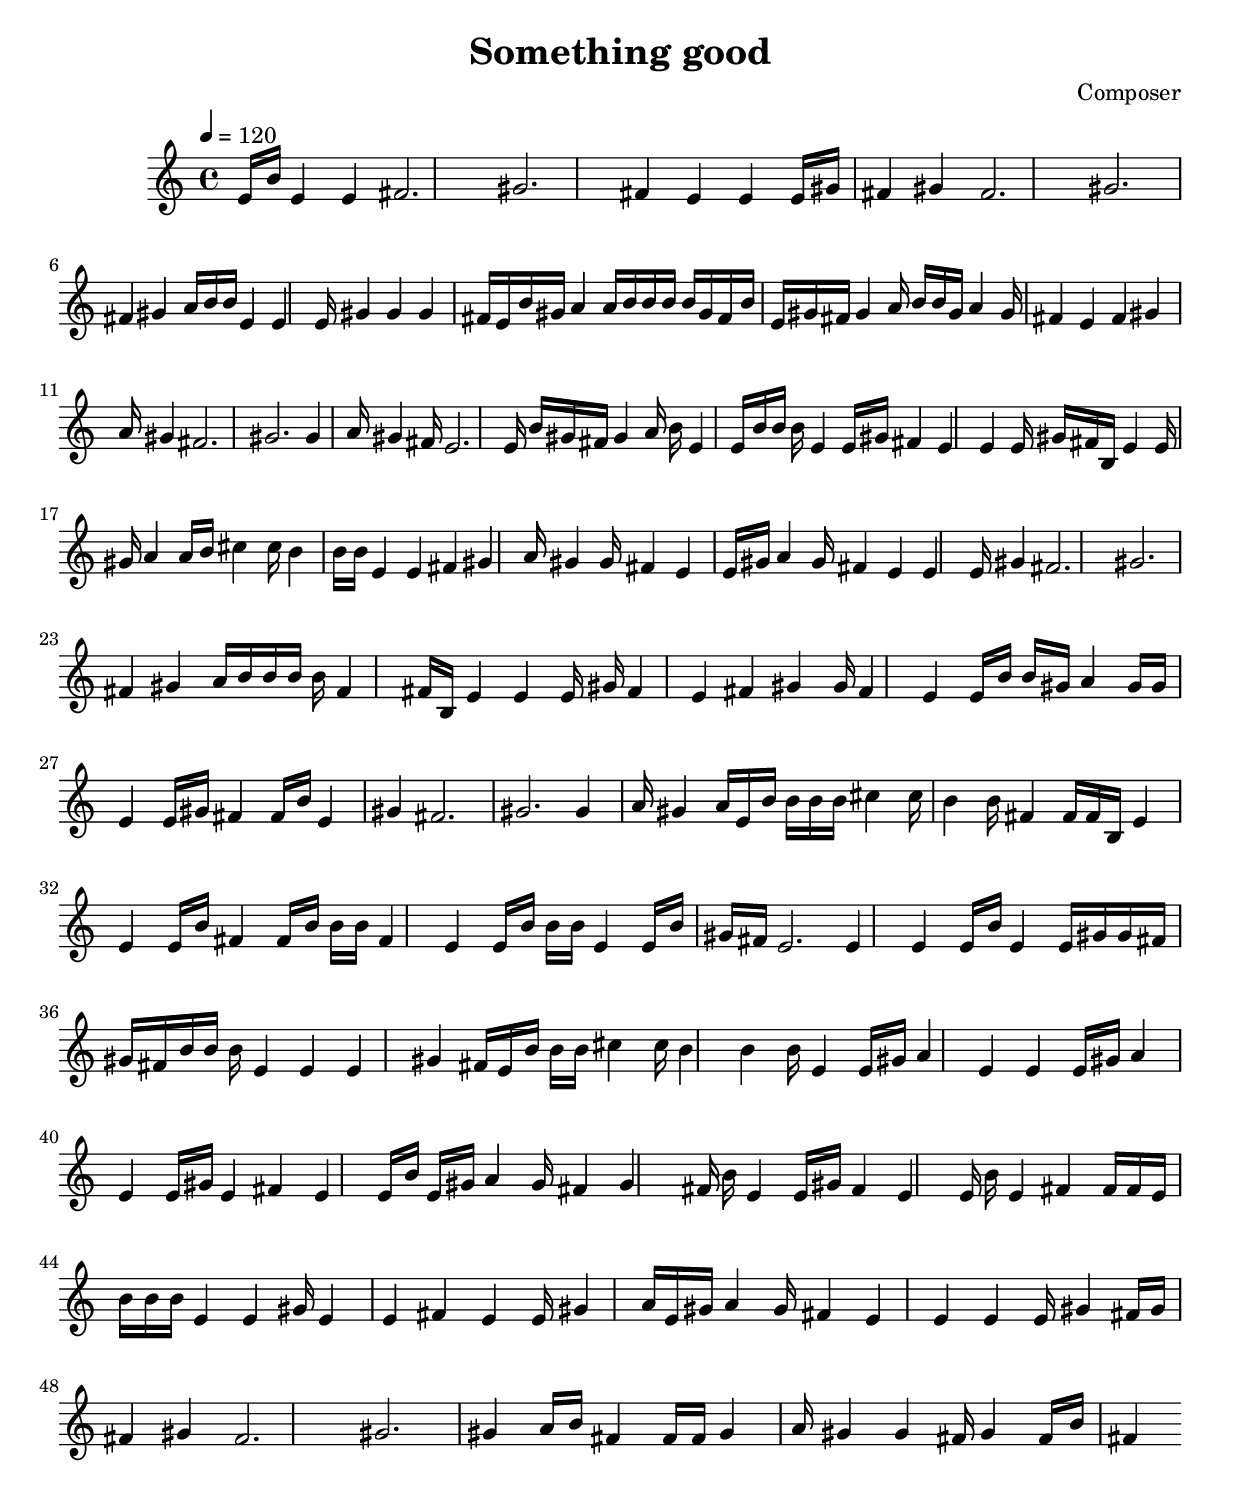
\version "2.18.2"

\header {
  title = "Something good"
  composer = "Composer"
}

\score
{
  \new Staff
  {
    \tempo 4=120
    \key c \major
    \clef treble
{ e'16 b'16 e'4 e'4 fis'2. gis'2. fis'4 e'4 e'4 e'16 gis'16 fis'4 gis'4 fis'2. gis'2. fis'4 gis'4 a'16 b'16 b'16 e'4 e'4 e'16 gis'4 gis'4 gis'4 fis'16 e'16 b'16 gis'16 a'4 a'16 b'16 b'16 b'16 b'16 gis'16 fis'16 b'16 e'16 gis'16 fis'16 gis'4 a'16 b'16 b'16 gis'16 a'4 gis'16 fis'4 e'4 fis'4 gis'4 a'16 gis'4 fis'2. gis'2. gis'4 a'16 gis'4 fis'16 e'2. e'16 b'16 gis'16 fis'16 gis'4 a'16 b'16 e'4 e'16 b'16 b'16 b'16 e'4 e'16 gis'16 fis'4 e'4 e'4 e'16 gis'16 fis'16 b16 e'4 e'16 gis'16 a'4 a'16 b'16 cis''4 cis''16 b'4 b'16 b'16 e'4 e'4 fis'4 gis'4 a'16 gis'4 gis'16 fis'4 e'4 e'16 gis'16 a'4 gis'16 fis'4 e'4 e'4 e'16 gis'4 fis'2. gis'2. fis'4 gis'4 a'16 b'16 b'16 b'16 b'16 fis'4 fis'16 b16 e'4 e'4 e'16 gis'16 fis'4 e'4 fis'4 gis'4 gis'16 fis'4 e'4 e'16 b'16 b'16 gis'16 a'4 gis'16 gis'16 e'4 e'16 gis'16 fis'4 fis'16 b'16 e'4 gis'4 fis'2. gis'2. gis'4 a'16 gis'4 a'16 e'16 b'16 b'16 b'16 b'16 cis''4 cis''16 b'4 b'16 fis'4 fis'16 fis'16 b16 e'4 e'4 e'16 b'16 fis'4 fis'16 b'16 b'16 b'16 fis'4 e'4 e'16 b'16 b'16 b'16 e'4 e'16 b'16 gis'16 fis'16 e'2. e'4 e'4 e'16 b'16 e'4 e'16 gis'16 gis'16 fis'16 gis'16 fis'16 b'16 b'16 b'16 e'4 e'4 e'4 gis'4 fis'16 e'16 b'16 b'16 b'16 cis''4 cis''16 b'4 b'4 b'16 e'4 e'16 gis'16 a'4 e'4 e'4 e'16 gis'16 a'4 e'4 e'16 gis'16 e'4 fis'4 e'4 e'16 b'16 e'16 gis'16 a'4 gis'16 fis'4 gis'4 fis'16 b'16 e'4 e'16 gis'16 fis'4 e'4 e'16 b'16 e'4 fis'4 fis'16 fis'16 e'16 b'16 b'16 b'16 e'4 e'4 gis'16 e'4 e'4 fis'4 e'4 e'16 gis'4 a'16 e'16 gis'16 a'4 gis'16 fis'4 e'4 e'4 e'4 e'16 gis'4 fis'16 gis'16 fis'4 gis'4 fis'2. gis'2. gis'4 a'16 b'16 fis'4 fis'16 fis'16 gis'4 a'16 gis'4 gis'4 fis'16 gis'4 fis'16 b'16 fis'4 } \\ 
  } % Staff


  \layout {
    \context { \RemoveEmptyStaffContext }
  }
  \midi { }
} % score